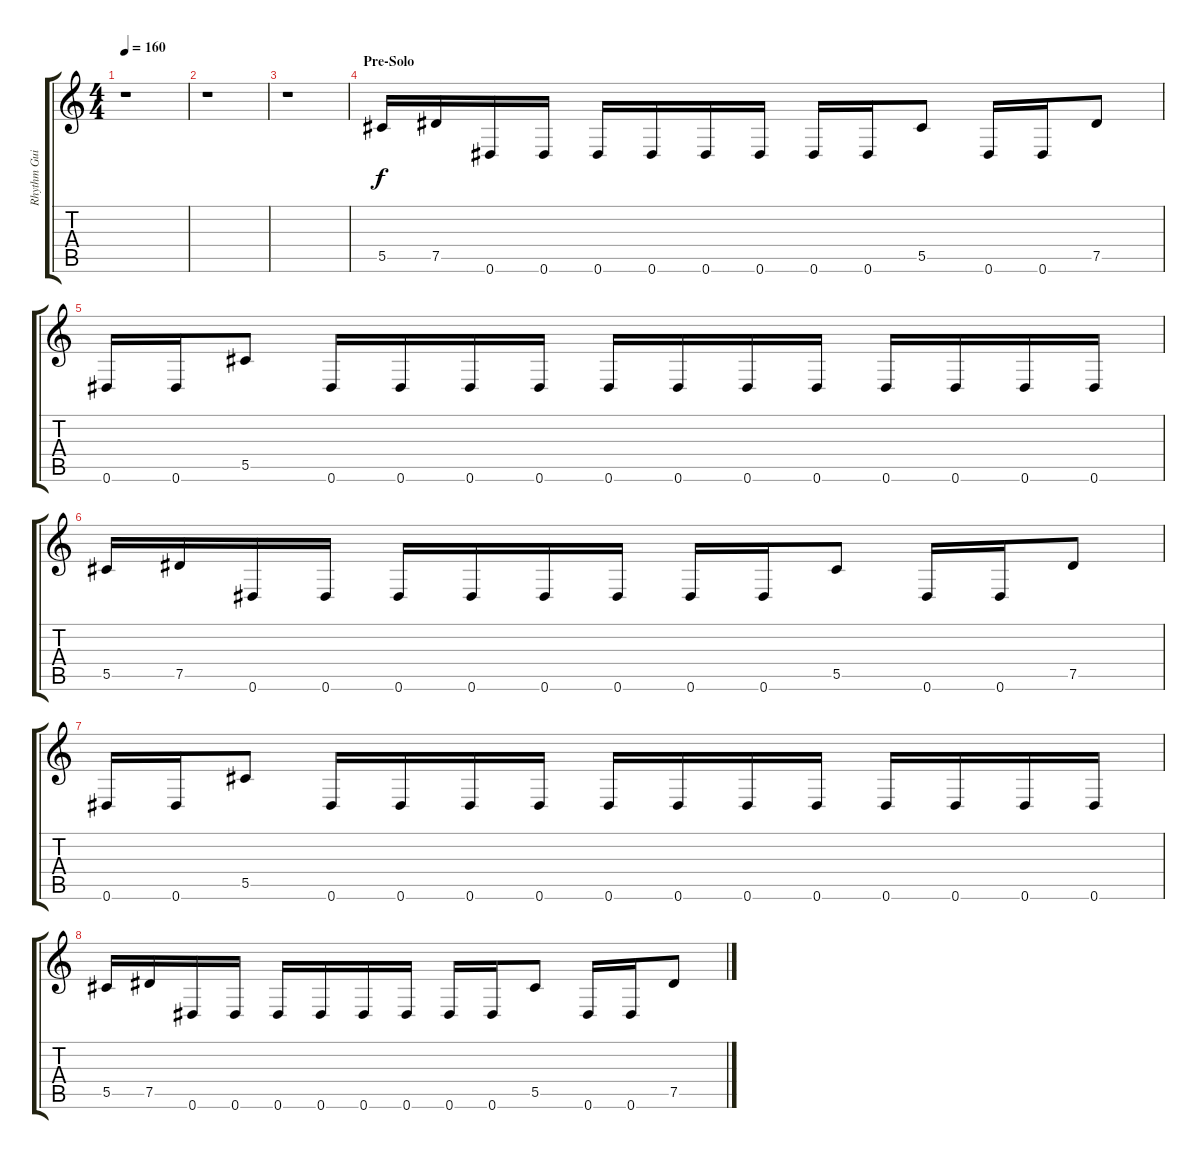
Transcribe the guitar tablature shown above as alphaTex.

\track ("Rhythm Guitar" "Rhythm Gui") {instrument electricguitarmuted}
\staff {score tabs}
\tuning (Eb4 Bb3 Gb3 Db3 Ab2 Eb2) {hide}
\ts (4 4)
\tempo 160
\clef g2
\ks c
r.1{dy f} |
r.1 |
r.1 |
\section ("" "Pre-Solo")
5.5.16 7.5.16 0.6.16 0.6.16 0.6.16 0.6.16 0.6.16 0.6.16 0.6.16 0.6.16 5.5.8 0.6.16 0.6.16 7.5.8 |
0.6.16 0.6.16 5.5.8 0.6.16 0.6.16 0.6.16 0.6.16 0.6.16 0.6.16 0.6.16 0.6.16 0.6.16 0.6.16 0.6.16 0.6.16 |
5.5.16 7.5.16 0.6.16 0.6.16 0.6.16 0.6.16 0.6.16 0.6.16 0.6.16 0.6.16 5.5.8 0.6.16 0.6.16 7.5.8 |
0.6.16 0.6.16 5.5.8 0.6.16 0.6.16 0.6.16 0.6.16 0.6.16 0.6.16 0.6.16 0.6.16 0.6.16 0.6.16 0.6.16 0.6.16 |
5.5.16 7.5.16 0.6.16 0.6.16 0.6.16 0.6.16 0.6.16 0.6.16 0.6.16 0.6.16 5.5.8 0.6.16 0.6.16 7.5.8
